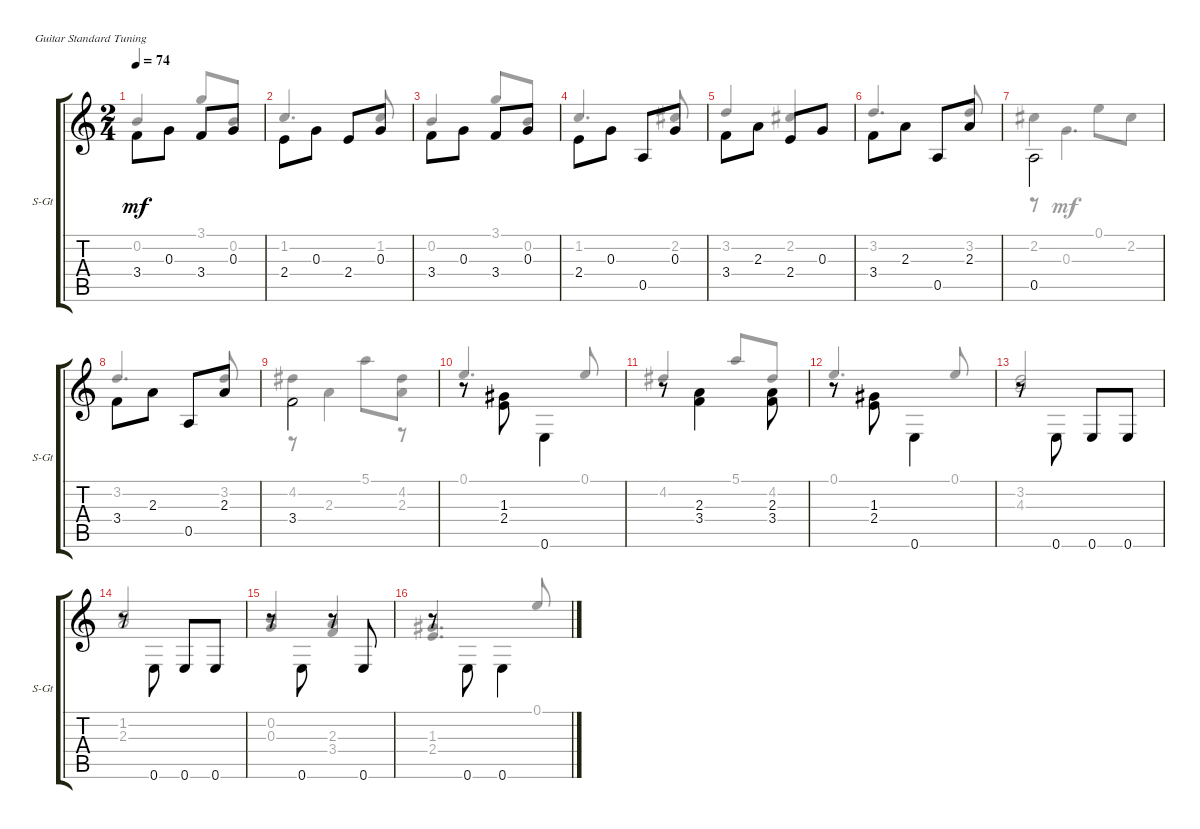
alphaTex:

\defaultSystemsLayout 4
\bracketExtendMode groupsimilarinstruments
\useSystemSignSeparator
\singleTrackTrackNamePolicy allsystems
\multiTrackTrackNamePolicy allsystems
\firstSystemTrackNameOrientation horizontal
\otherSystemsTrackNameOrientation horizontal
\track ("Steel Guitar" "S-Gt") {instrument acousticguitarsteel}
\staff {score tabs}
\tuning (E4 B3 G3 D3 A2 E2)
\voice
\ts (2 4)
\tempo 74
\clef g2
\ks c
3.4.8{dy mf beam invert} 0.3.8 3.4.8 0.3.8 |
2.4.8{beam invert} 0.3.8 2.4.8 0.3.8 |
3.4.8{beam invert} 0.3.8 3.4.8 0.3.8 |
2.4.8{beam invert} 0.3.8 0.5.8 0.3.8 |
3.4.8{beam invert} 2.3.8 2.4.8 0.3.8 |
3.4.8{beam invert} 2.3.8 0.5.8 2.3.8 |
0.5.2{beam invert} |
3.4.8{beam invert} 2.3.8 0.5.8 2.3.8 |
3.4.2{beam invert} |
r.8 (2.4 1.3).8{beam invert} 0.6.4{beam invert} |
r.8 (3.4 2.3).4{beam invert} (3.4 2.3).8{beam invert} |
r.8 (2.4 1.3).8{beam invert} 0.6.4{beam invert} |
r.8 0.6.8{beam invert} 0.6.8 0.6.8 |
r.8 0.6.8{beam invert} 0.6.8 0.6.8 |
r.8 0.6.8{beam invert} r.8 0.6.8 |
r.8 0.6.8{beam invert} 0.6.4{beam invert}
\voice
\clef g2
\ottava regular
\simile none
\ks c
0.2.4{dy mf beam invert} 3.1.8{beam invert} 0.2.8 |
1.2.4{d beam invert} 1.2.8{beam invert} |
0.2.4{beam invert} 3.1.8{beam invert} 0.2.8 |
1.2.4{d beam invert} 2.2.8{beam invert} |
3.2.4{beam invert} 2.2.4{beam invert} |
3.2.4{d beam invert} 3.2.8{beam invert} |
2.2.4 0.1.8 2.2.8 |
3.2.4{d beam invert} 3.2.8{beam invert} |
4.2.4 5.1.8 (4.2 2.3).8 |
0.1.4{d beam invert} 0.1.8{beam invert} |
4.2.4{beam invert} 5.1.8{beam invert} 4.2.8 |
0.1.4{d beam invert} 0.1.8{beam invert} |
(4.3 3.2).2{beam invert} |
(2.3 1.2).2{beam invert} |
(0.3 0.2).4{beam invert} (3.4 2.3).4{beam invert} |
(2.4 1.3).4{d beam invert} 0.1.8{beam invert}
\voice
\clef g2
\ottava regular
\simile none
\ks c
|
|
|
|
|
|
r.8 0.3.4{d} |
|
r.8 2.3.4 r.8 |
|
|
|
|
|
|
